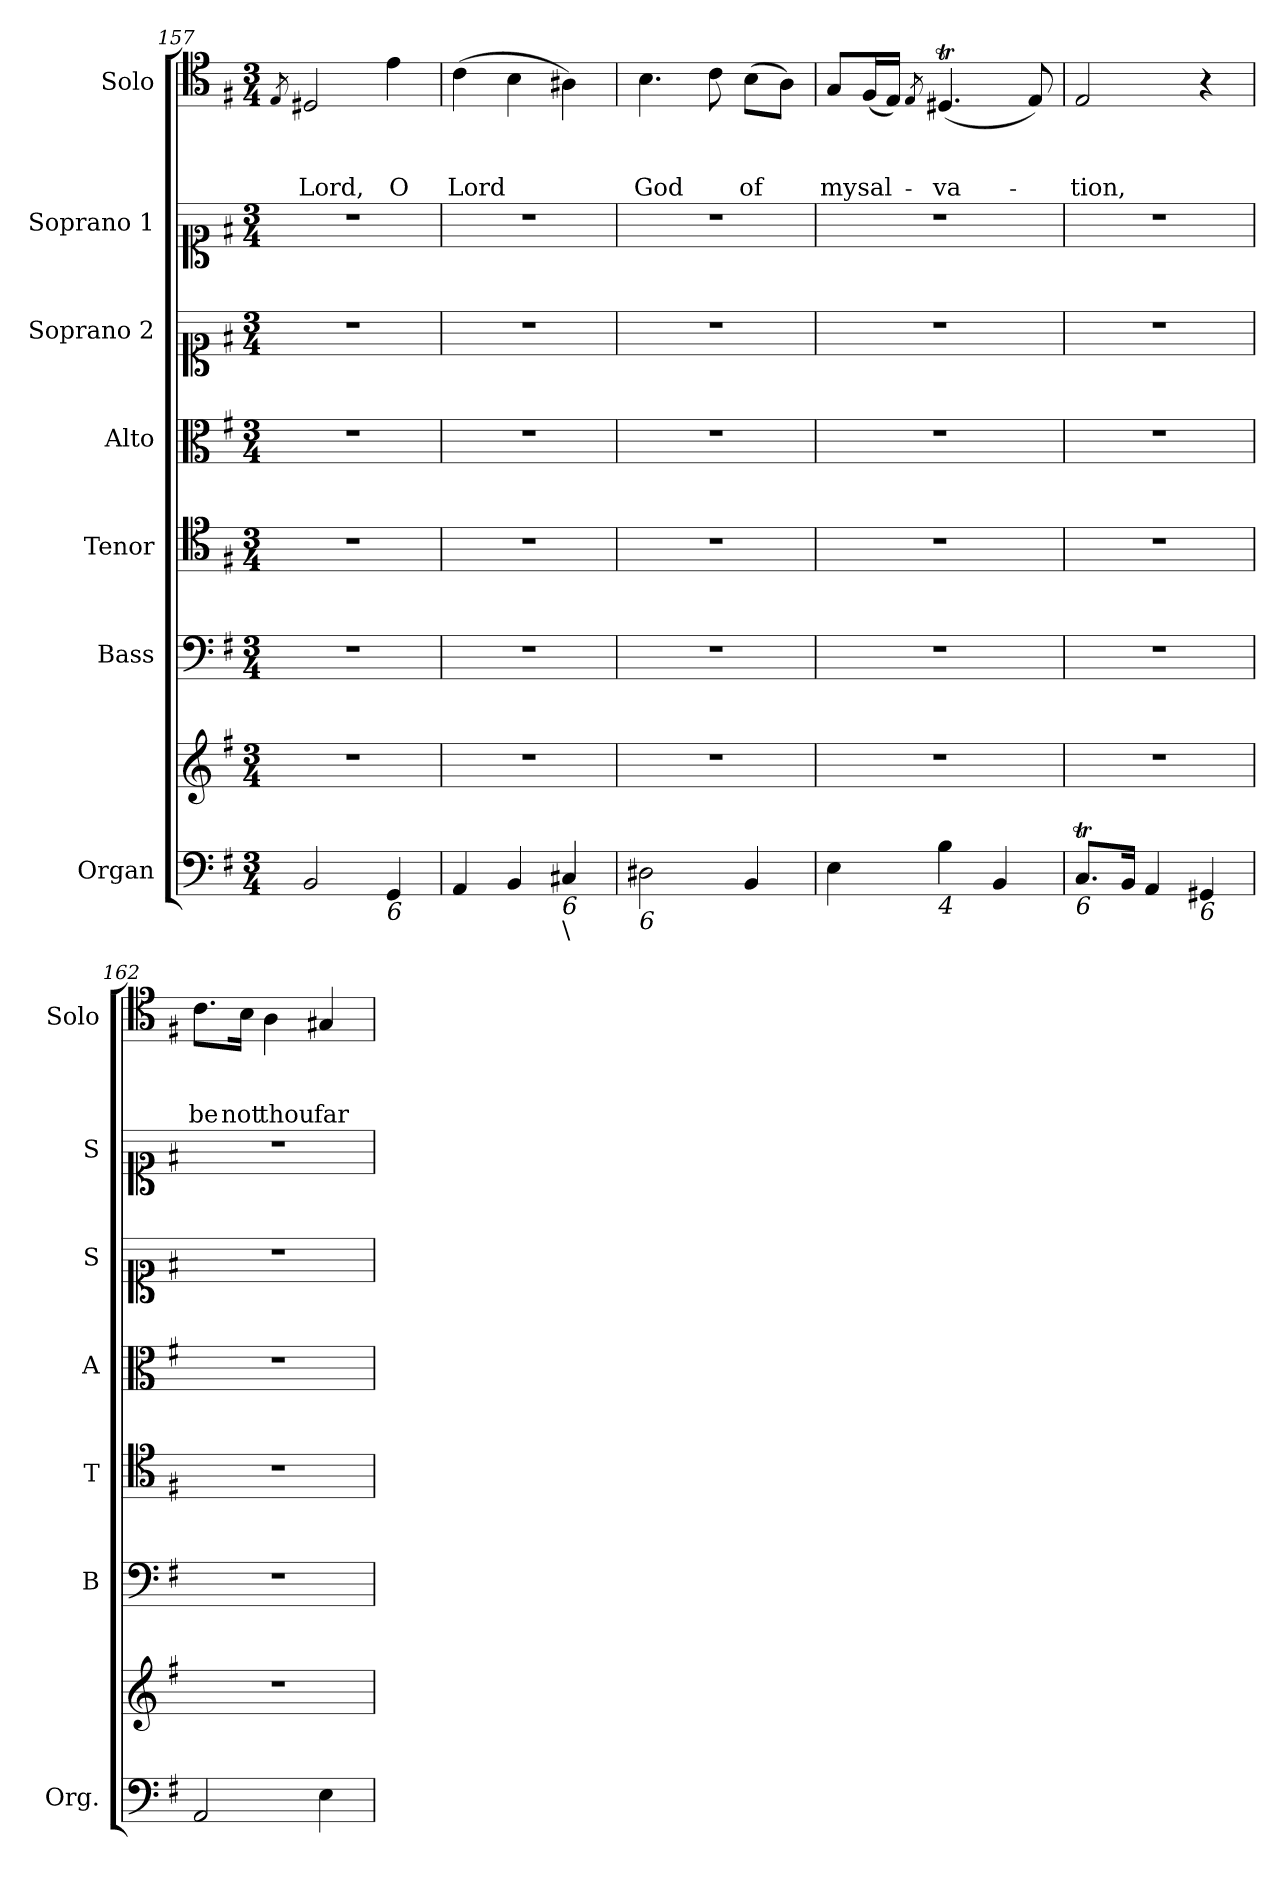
**kern	**kern	**kern	**kern	**kern	**kern	**kern	**kern	**text	**text	**text
*part7	*part7	*part6	*part5	*part4	*part3	*part2	*part1	*part1	*part1	*part1
*staff8	*staff7	*staff6	*staff5	*staff4	*staff3	*staff2	*staff1	*staff1	*staff1	*staff1
*I"Organ	*	*I"Bass	*I"Tenor	*I"Alto	*I"Soprano 2	*I"Soprano 1	*I"Solo	*	*	*
*I'Org.	*	*I'B	*I'T	*I'A	*I'S	*I'S	*I'Solo	*	*	*
*clefF4	*clefG2	*clefF4	*clefC4	*clefC3	*clefC1	*clefC1	*clefC4	*	*	*
*k[f#]	*k[f#]	*k[f#]	*k[f#]	*k[f#]	*k[f#]	*k[f#]	*k[f#]	*	*	*
*e:	*e:	*e:	*e:	*e:	*e:	*e:	*e:	*	*	*
*M3/4	*M3/4	*M3/4	*M3/4	*M3/4	*M3/4	*M3/4	*M3/4	*	*	*
=157	=157	=157	=157	=157	=157	=157	=157	=157	=157	=157
.	.	.	.	.	.	.	8qE/	.	.	.
!	!	!	!	!	!	!	!	!	!	!LO:LY:b
2BB/	2.r	2.r	2.r	2.r	2.r	2.r	2D#X/	.	.	Lord,
!LO:TX:b:i:t=6	!	!	!	!	!	!	!	!	!	!
!	!	!	!	!	!	!	!	!	!	!LO:LY:b
4GG/	.	.	.	.	.	.	4e\	.	.	O
=158	=158	=158	=158	=158	=158	=158	=158	=158	=158	=158
!	!	!	!	!	!	!	!	!	!	!LO:LY:b
4AA/	2.r	2.r	2.r	2.r	2.r	2.r	(>4c\	.	.	Lord
4BB/	.	.	.	.	.	.	4B\	.	.	.
!LO:TX:b:i:t=6	!	!	!	!	!	!	!	!	!	!
!LO:TX:b:t=\	!	!	!	!	!	!	!	!	!	!
4C#X/	.	.	.	.	.	.	4A#X\)	.	.	.
=159	=159	=159	=159	=159	=159	=159	=159	=159	=159	=159
!LO:TX:b:i:t=6	!	!	!	!	!	!	!	!	!	!
!	!	!	!	!	!	!	!	!	!	!LO:LY:b
2D#X\	2.r	2.r	2.r	2.r	2.r	2.r	4.B\	.	.	God
.	.	.	.	.	.	.	8c\	.	.	.
!	!	!	!	!	!	!	!	!	!	!LO:LY:b
4BB/	.	.	.	.	.	.	(>8B\L	.	.	of
.	.	.	.	.	.	.	8A\J)	.	.	.
=160	=160	=160	=160	=160	=160	=160	=160	=160	=160	=160
!	!	!	!	!	!	!	!	!	!	!LO:LY:b
4E\	2.r	2.r	2.r	2.r	2.r	2.r	8G/L	.	.	my
!	!	!	!	!	!	!	!	!	!	!LO:LY:b
.	.	.	.	.	.	.	(<16F#/L	.	.	sal-
.	.	.	.	.	.	.	16E/JJ)	.	.	.
.	.	.	.	.	.	.	8qE/	.	.	.
!LO:TX:b:i:t=4	!	!	!	!	!	!	!	!	!	!
!	!	!	!	!	!	!	!	!	!	!LO:LY:b
4B\	.	.	.	.	.	.	(<4.D#Xt/	.	.	-va-
4BB/	.	.	.	.	.	.	.	.	.	.
.	.	.	.	.	.	.	8E/)	.	.	.
=161	=161	=161	=161	=161	=161	=161	=161	=161	=161	=161
!LO:TX:b:i:t=6	!	!	!	!	!	!	!	!	!	!
!	!	!	!	!	!	!	!	!	!	!LO:LY:b
8.CT/L	2.r	2.r	2.r	2.r	2.r	2.r	2E/	.	.	-tion,
16BB/Jk	.	.	.	.	.	.	.	.	.	.
4AA/	.	.	.	.	.	.	.	.	.	.
!LO:TX:b:i:t=6	!	!	!	!	!	!	!	!	!	!
4GG#X/	.	.	.	.	.	.	4r	.	.	.
!!LO:PB:g=z
=162	=162	=162	=162	=162	=162	=162	=162	=162	=162	=162
!	!	!	!	!	!	!	!	!	!	!LO:LY:b
2AA/	2.r	2.r	2.r	2.r	2.r	2.r	8.c\L	.	.	be
!	!	!	!	!	!	!	!	!	!	!LO:LY:b
.	.	.	.	.	.	.	16B\Jk	.	.	not
!	!	!	!	!	!	!	!	!	!	!LO:LY:b
.	.	.	.	.	.	.	4A\	.	.	thou
!	!	!	!	!	!	!	!	!	!	!LO:LY:b
4E\	.	.	.	.	.	.	4G#X/	.	.	far
=	=	=	=	=	=	=	=	=	=	=
*-	*-	*-	*-	*-	*-	*-	*-	*-	*-	*-
